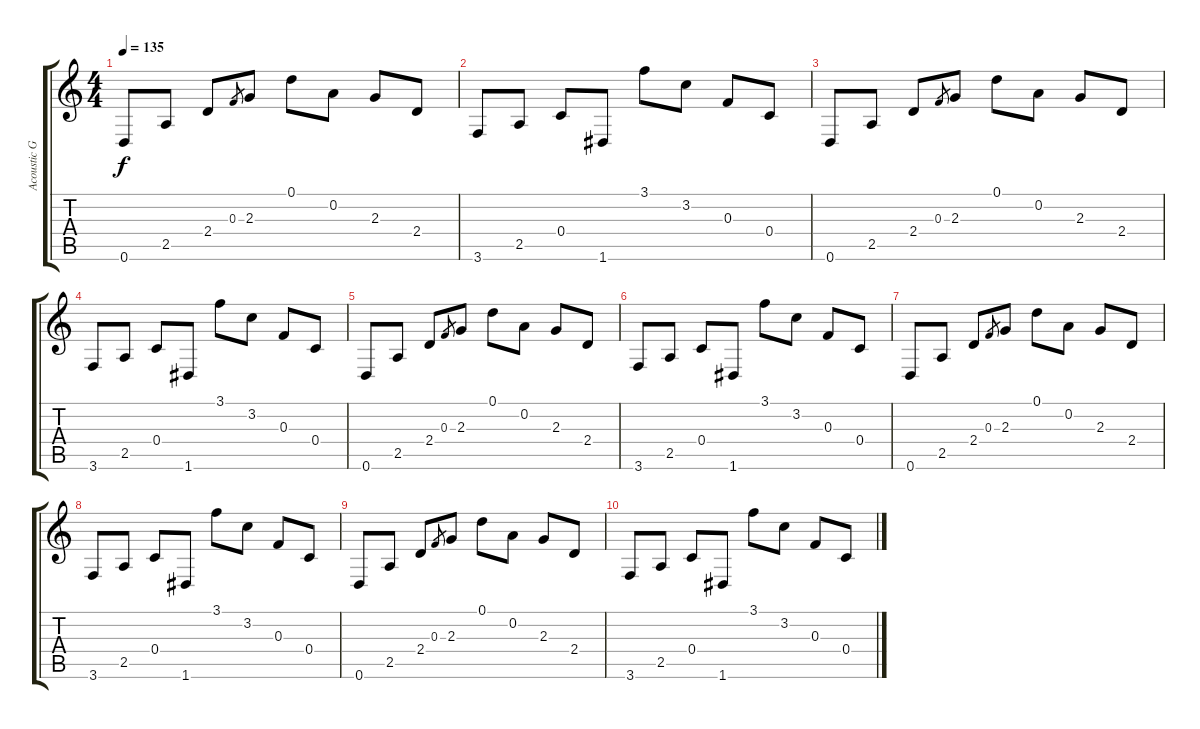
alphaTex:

\track ("Acoustic Giutar" "Acoustic G") {instrument acousticguitarsteel}
\staff {score tabs}
\tuning (D4 A3 F3 C3 G2 D2) {hide}
\ts (4 4)
\tempo 135
\clef g2
\ks c
0.6.8{dy f} 2.5.8 2.4.8 0.3.8{gr} 2.3.8 0.1.8 0.2.8 2.3.8 2.4.8 |
3.6.8 2.5.8 0.4.8 1.6.8 3.1.8 3.2.8 0.3.8 0.4.8 |
0.6.8 2.5.8 2.4.8 0.3.8{gr} 2.3.8 0.1.8 0.2.8 2.3.8 2.4.8 |
3.6.8 2.5.8 0.4.8 1.6.8 3.1.8 3.2.8 0.3.8 0.4.8 |
0.6.8 2.5.8 2.4.8 0.3.8{gr} 2.3.8 0.1.8 0.2.8 2.3.8 2.4.8 |
3.6.8 2.5.8 0.4.8 1.6.8 3.1.8 3.2.8 0.3.8 0.4.8 |
0.6.8 2.5.8 2.4.8 0.3.8{gr} 2.3.8 0.1.8 0.2.8 2.3.8 2.4.8 |
3.6.8 2.5.8 0.4.8 1.6.8 3.1.8 3.2.8 0.3.8 0.4.8 |
0.6.8 2.5.8 2.4.8 0.3.8{gr} 2.3.8 0.1.8 0.2.8 2.3.8 2.4.8 |
3.6.8 2.5.8 0.4.8 1.6.8 3.1.8 3.2.8 0.3.8 0.4.8
